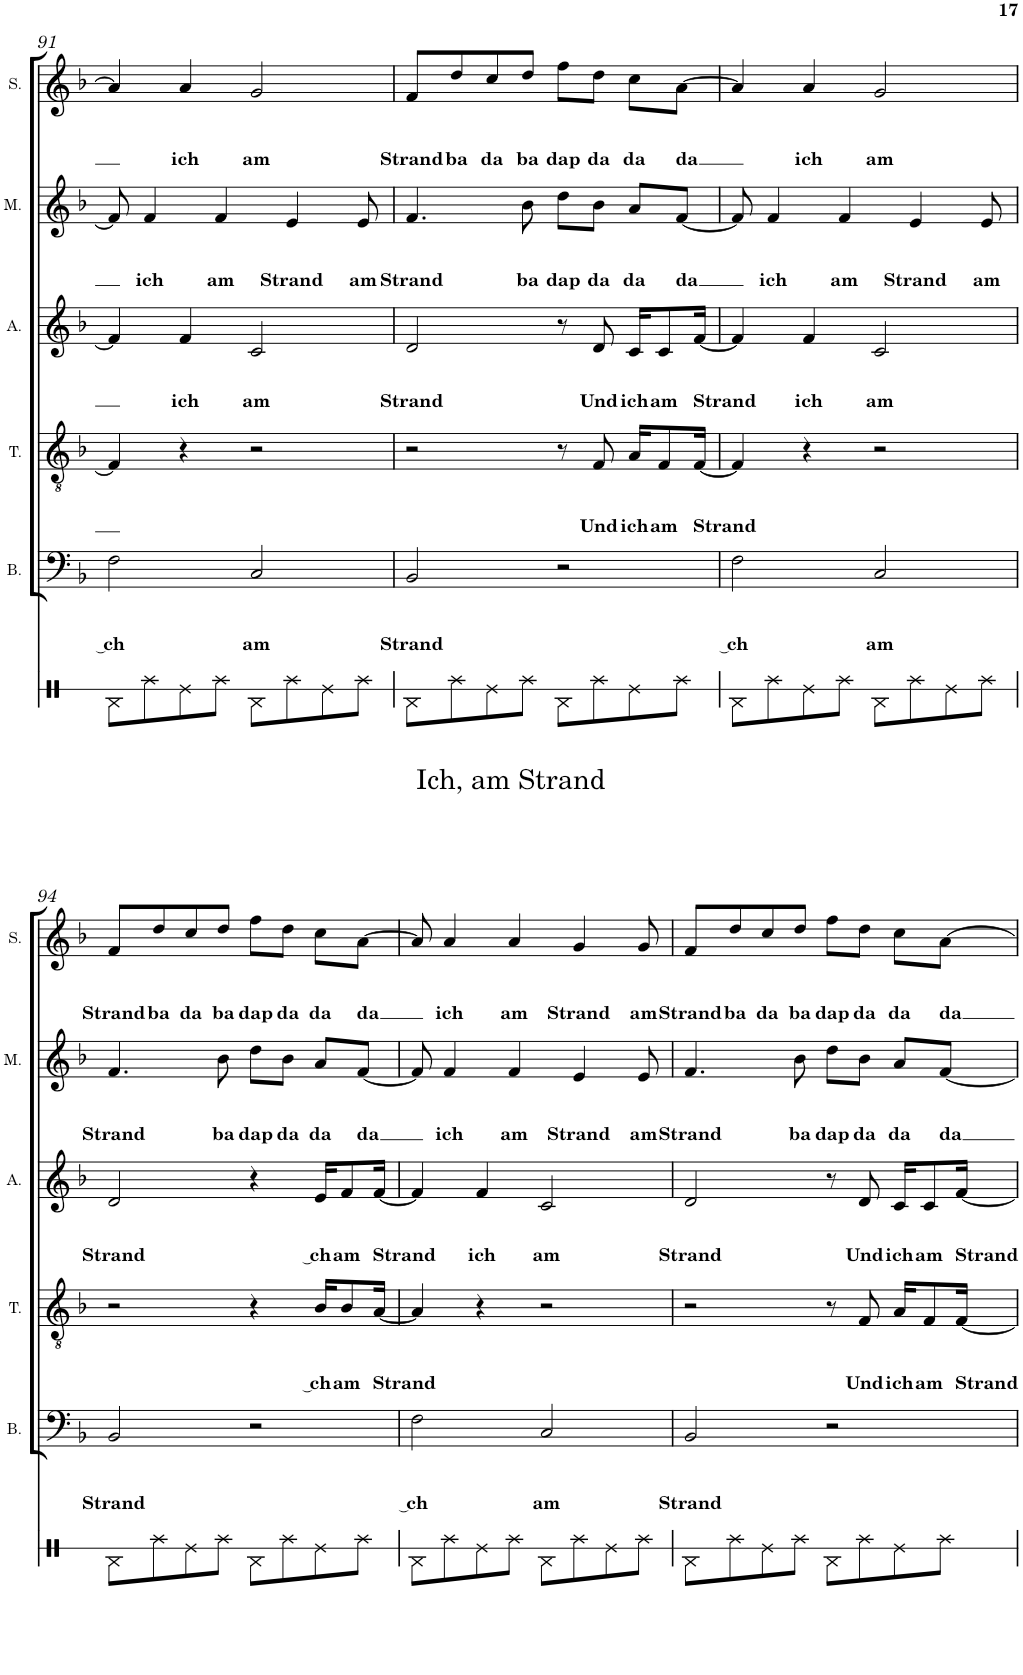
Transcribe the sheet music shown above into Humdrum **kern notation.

**kern	**kern	**text	**text	**text	**kern	**text	**text	**text	**kern	**text	**text	**text	**kern	**text	**text	**text	**kern	**text	**text	**text
*part6	*part5	*part5	*part5	*part5	*part4	*part4	*part4	*part4	*part3	*part3	*part3	*part3	*part2	*part2	*part2	*part2	*part1	*part1	*part1	*part1
*staff6	*staff5	*staff5	*staff5	*staff5	*staff4	*staff4	*staff4	*staff4	*staff3	*staff3	*staff3	*staff3	*staff2	*staff2	*staff2	*staff2	*staff1	*staff1	*staff1	*staff1
*I"Perkussion	*I"Bass	*	*	*	*I"Tenor	*	*	*	*I"Alt	*	*	*	*I"Mezzo	*	*	*	*I"Sopran	*	*	*
*	*I'B.	*	*	*	*I'T.	*	*	*	*I'A.	*	*	*	*I'M.	*	*	*	*I'S.	*	*	*
!!LO:PB:g=z
*clefX	*clefF4	*	*	*	*clefGv2	*	*	*	*clefG2	*	*	*	*clefG2	*	*	*	*clefG2	*	*	*
*k[b-]	*k[b-]	*	*	*	*k[b-]	*	*	*	*k[b-]	*	*	*	*k[b-]	*	*	*	*k[b-]	*	*	*
*d:	*d:	*	*	*	*d:	*	*	*	*d:	*	*	*	*d:	*	*	*	*d:	*	*	*
*M4/4	*M4/4	*	*	*	*M4/4	*	*	*	*M4/4	*	*	*	*M4/4	*	*	*	*M4/4	*	*	*
=91	=91	=91	=91	=91	=91	=91	=91	=91	=91	=91	=91	=91	=91	=91	=91	=91	=91	=91	=91	=91
!	!	!	!	!LO:LY:b	!	!	!	!	!	!	!	!	!	!	!	!	!	!	!	!
8RB\L	2F\	.	.	‿ ch	4F/]	.	.	.	4f/]	.	.	.	8f/]	.	.	.	4a/]	.	.	.
!	!	!	!	!	!	!	!	!	!	!	!	!	!	!	!	!LO:LY:b	!	!	!	!
8Rg\	.	.	.	.	.	.	.	.	.	.	.	.	4f/	.	.	ich	.	.	.	.
!	!	!	!	!	!	!	!	!	!	!	!	!LO:LY:b	!	!	!	!	!	!	!	!LO:LY:b
8Re\	.	.	.	.	4r	.	.	.	4f/	.	.	ich	.	.	.	.	4a/	.	.	ich
!	!	!	!	!	!	!	!	!	!	!	!	!	!	!	!	!LO:LY:b	!	!	!	!
8Rg\J	.	.	.	.	.	.	.	.	.	.	.	.	4f/	.	.	am	.	.	.	.
!	!	!	!	!LO:LY:b	!	!	!	!	!	!	!	!LO:LY:b	!	!	!	!	!	!	!	!LO:LY:b
8RB\L	2C/	.	.	am	2r	.	.	.	2c/	.	.	am	.	.	.	.	2g/	.	.	am
!	!	!	!	!	!	!	!	!	!	!	!	!	!	!	!	!LO:LY:b	!	!	!	!
8Rg\	.	.	.	.	.	.	.	.	.	.	.	.	4e/	.	.	Strand	.	.	.	.
8Re\	.	.	.	.	.	.	.	.	.	.	.	.	.	.	.	.	.	.	.	.
!	!	!	!	!	!	!	!	!	!	!	!	!	!	!	!	!LO:LY:b	!	!	!	!
8Rg\J	.	.	.	.	.	.	.	.	.	.	.	.	8e/	.	.	am	.	.	.	.
=92	=92	=92	=92	=92	=92	=92	=92	=92	=92	=92	=92	=92	=92	=92	=92	=92	=92	=92	=92	=92
!	!	!	!	!LO:LY:b	!	!	!	!	!	!	!	!LO:LY:b	!	!	!	!LO:LY:b	!	!	!	!LO:LY:b
8RB\L	2BB-/	.	.	Strand	2r	.	.	.	2d/	.	.	Strand	4.f/	.	.	Strand	8f/L	.	.	Strand
!	!	!	!	!	!	!	!	!	!	!	!	!	!	!	!	!	!	!	!	!LO:LY:b
8Rg\	.	.	.	.	.	.	.	.	.	.	.	.	.	.	.	.	8dd/	.	.	ba
!	!	!	!	!	!	!	!	!	!	!	!	!	!	!	!	!	!	!	!	!LO:LY:b
8Re\	.	.	.	.	.	.	.	.	.	.	.	.	.	.	.	.	8cc/	.	.	da
!	!	!	!	!	!	!	!	!	!	!	!	!	!	!	!	!LO:LY:b	!	!	!	!LO:LY:b
8Rg\J	.	.	.	.	.	.	.	.	.	.	.	.	8b-\	.	.	ba	8dd/J	.	.	ba
!	!	!	!	!	!	!	!	!	!	!	!	!	!	!	!	!LO:LY:b	!	!	!	!LO:LY:b
8RB\L	2r	.	.	.	8r	.	.	.	8r	.	.	.	8dd\L	.	.	dap	8ff\L	.	.	dap
!	!	!	!	!	!	!	!	!LO:LY:b	!	!	!	!LO:LY:b	!	!	!	!LO:LY:b	!	!	!	!LO:LY:b
8Rg\	.	.	.	.	8F/	.	.	Und	8d/	.	.	Und	8b-\J	.	.	da	8dd\J	.	.	da
!	!	!	!	!	!	!	!	!LO:LY:b	!	!	!	!LO:LY:b	!	!	!	!LO:LY:b	!	!	!	!LO:LY:b
8Re\	.	.	.	.	16A/KL	.	.	ich	16c/KL	.	.	ich	8a/L	.	.	da	8cc\L	.	.	da
!	!	!	!	!	!	!	!	!LO:LY:b	!	!	!	!LO:LY:b	!	!	!	!	!	!	!	!
.	.	.	.	.	8F/	.	.	am	8c/	.	.	am	.	.	.	.	.	.	.	.
!	!	!	!	!	!	!	!	!	!	!	!	!	!	!	!	!LO:LY:b	!	!	!	!LO:LY:b
8Rg\J	.	.	.	.	.	.	.	.	.	.	.	.	[8f/J	.	.	da	[8a\J	.	.	da
!	!	!	!	!	!	!	!	!LO:LY:b	!	!	!	!LO:LY:b	!	!	!	!	!	!	!	!
.	.	.	.	.	[16F/Jk	.	.	Strand	[16f/Jk	.	.	Strand	.	.	.	.	.	.	.	.
=93	=93	=93	=93	=93	=93	=93	=93	=93	=93	=93	=93	=93	=93	=93	=93	=93	=93	=93	=93	=93
!	!	!	!	!LO:LY:b	!	!	!	!	!	!	!	!	!	!	!	!	!	!	!	!
8RB\L	2F\	.	.	‿ ch	4F/]	.	.	.	4f/]	.	.	.	8f/]	.	.	.	4a/]	.	.	.
!	!	!	!	!	!	!	!	!	!	!	!	!	!	!	!	!LO:LY:b	!	!	!	!
8Rg\	.	.	.	.	.	.	.	.	.	.	.	.	4f/	.	.	ich	.	.	.	.
!	!	!	!	!	!	!	!	!	!	!	!	!LO:LY:b	!	!	!	!	!	!	!	!LO:LY:b
8Re\	.	.	.	.	4r	.	.	.	4f/	.	.	ich	.	.	.	.	4a/	.	.	ich
!	!	!	!	!	!	!	!	!	!	!	!	!	!	!	!	!LO:LY:b	!	!	!	!
8Rg\J	.	.	.	.	.	.	.	.	.	.	.	.	4f/	.	.	am	.	.	.	.
!	!	!	!	!LO:LY:b	!	!	!	!	!	!	!	!LO:LY:b	!	!	!	!	!	!	!	!LO:LY:b
8RB\L	2C/	.	.	am	2r	.	.	.	2c/	.	.	am	.	.	.	.	2g/	.	.	am
!	!	!	!	!	!	!	!	!	!	!	!	!	!	!	!	!LO:LY:b	!	!	!	!
8Rg\	.	.	.	.	.	.	.	.	.	.	.	.	4e/	.	.	Strand	.	.	.	.
8Re\	.	.	.	.	.	.	.	.	.	.	.	.	.	.	.	.	.	.	.	.
!	!	!	!	!	!	!	!	!	!	!	!	!	!	!	!	!LO:LY:b	!	!	!	!
8Rg\J	.	.	.	.	.	.	.	.	.	.	.	.	8e/	.	.	am	.	.	.	.
!!LO:LB:g=z
=94	=94	=94	=94	=94	=94	=94	=94	=94	=94	=94	=94	=94	=94	=94	=94	=94	=94	=94	=94	=94
!	!	!	!	!LO:LY:b	!	!	!	!	!	!	!	!LO:LY:b	!	!	!	!LO:LY:b	!	!	!	!LO:LY:b
8RB\L	2BB-/	.	.	Strand	2r	.	.	.	2d/	.	.	Strand	4.f/	.	.	Strand	8f/L	.	.	Strand
!	!	!	!	!	!	!	!	!	!	!	!	!	!	!	!	!	!	!	!	!LO:LY:b
8Rg\	.	.	.	.	.	.	.	.	.	.	.	.	.	.	.	.	8dd/	.	.	ba
!	!	!	!	!	!	!	!	!	!	!	!	!	!	!	!	!	!	!	!	!LO:LY:b
8Re\	.	.	.	.	.	.	.	.	.	.	.	.	.	.	.	.	8cc/	.	.	da
!	!	!	!	!	!	!	!	!	!	!	!	!	!	!	!	!LO:LY:b	!	!	!	!LO:LY:b
8Rg\J	.	.	.	.	.	.	.	.	.	.	.	.	8b-\	.	.	ba	8dd/J	.	.	ba
!	!	!	!	!	!	!	!	!	!	!	!	!	!	!	!	!LO:LY:b	!	!	!	!LO:LY:b
8RB\L	2r	.	.	.	4r	.	.	.	4r	.	.	.	8dd\L	.	.	dap	8ff\L	.	.	dap
!	!	!	!	!	!	!	!	!	!	!	!	!	!	!	!	!LO:LY:b	!	!	!	!LO:LY:b
8Rg\	.	.	.	.	.	.	.	.	.	.	.	.	8b-\J	.	.	da	8dd\J	.	.	da
!	!	!	!	!	!	!	!	!LO:LY:b	!	!	!	!LO:LY:b	!	!	!	!LO:LY:b	!	!	!	!LO:LY:b
8Re\	.	.	.	.	16B-/KL	.	.	‿ ch	16e/KL	.	.	‿ ch	8a/L	.	.	da	8cc\L	.	.	da
!	!	!	!	!	!	!	!	!LO:LY:b	!	!	!	!LO:LY:b	!	!	!	!	!	!	!	!
.	.	.	.	.	8B-/	.	.	am	8f/	.	.	am	.	.	.	.	.	.	.	.
!	!	!	!	!	!	!	!	!	!	!	!	!	!	!	!	!LO:LY:b	!	!	!	!LO:LY:b
8Rg\J	.	.	.	.	.	.	.	.	.	.	.	.	[8f/J	.	.	da	[8a\J	.	.	da
!	!	!	!	!	!	!	!	!LO:LY:b	!	!	!	!LO:LY:b	!	!	!	!	!	!	!	!
.	.	.	.	.	[16A/Jk	.	.	Strand	[16f/Jk	.	.	Strand	.	.	.	.	.	.	.	.
=95	=95	=95	=95	=95	=95	=95	=95	=95	=95	=95	=95	=95	=95	=95	=95	=95	=95	=95	=95	=95
!	!	!	!	!LO:LY:b	!	!	!	!	!	!	!	!	!	!	!	!	!	!	!	!
8RB\L	2F\	.	.	‿ ch	4A/]	.	.	.	4f/]	.	.	.	8f/]	.	.	.	8a/]	.	.	.
!	!	!	!	!	!	!	!	!	!	!	!	!	!	!	!	!LO:LY:b	!	!	!	!LO:LY:b
8Rg\	.	.	.	.	.	.	.	.	.	.	.	.	4f/	.	.	ich	4a/	.	.	ich
!	!	!	!	!	!	!	!	!	!	!	!	!LO:LY:b	!	!	!	!	!	!	!	!
8Re\	.	.	.	.	4r	.	.	.	4f/	.	.	ich	.	.	.	.	.	.	.	.
!	!	!	!	!	!	!	!	!	!	!	!	!	!	!	!	!LO:LY:b	!	!	!	!LO:LY:b
8Rg\J	.	.	.	.	.	.	.	.	.	.	.	.	4f/	.	.	am	4a/	.	.	am
!	!	!	!	!LO:LY:b	!	!	!	!	!	!	!	!LO:LY:b	!	!	!	!	!	!	!	!
8RB\L	2C/	.	.	am	2r	.	.	.	2c/	.	.	am	.	.	.	.	.	.	.	.
!	!	!	!	!	!	!	!	!	!	!	!	!	!	!	!	!LO:LY:b	!	!	!	!LO:LY:b
8Rg\	.	.	.	.	.	.	.	.	.	.	.	.	4e/	.	.	Strand	4g/	.	.	Strand
8Re\	.	.	.	.	.	.	.	.	.	.	.	.	.	.	.	.	.	.	.	.
!	!	!	!	!	!	!	!	!	!	!	!	!	!	!	!	!LO:LY:b	!	!	!	!LO:LY:b
8Rg\J	.	.	.	.	.	.	.	.	.	.	.	.	8e/	.	.	am	8g/	.	.	am
=96	=96	=96	=96	=96	=96	=96	=96	=96	=96	=96	=96	=96	=96	=96	=96	=96	=96	=96	=96	=96
!	!	!	!	!LO:LY:b	!	!	!	!	!	!	!	!LO:LY:b	!	!	!	!LO:LY:b	!	!	!	!LO:LY:b
8RB\L	2BB-/	.	.	Strand	2r	.	.	.	2d/	.	.	Strand	4.f/	.	.	Strand	8f/L	.	.	Strand
!	!	!	!	!	!	!	!	!	!	!	!	!	!	!	!	!	!	!	!	!LO:LY:b
8Rg\	.	.	.	.	.	.	.	.	.	.	.	.	.	.	.	.	8dd/	.	.	ba
!	!	!	!	!	!	!	!	!	!	!	!	!	!	!	!	!	!	!	!	!LO:LY:b
8Re\	.	.	.	.	.	.	.	.	.	.	.	.	.	.	.	.	8cc/	.	.	da
!	!	!	!	!	!	!	!	!	!	!	!	!	!	!	!	!LO:LY:b	!	!	!	!LO:LY:b
8Rg\J	.	.	.	.	.	.	.	.	.	.	.	.	8b-\	.	.	ba	8dd/J	.	.	ba
!	!	!	!	!	!	!	!	!	!	!	!	!	!	!	!	!LO:LY:b	!	!	!	!LO:LY:b
8RB\L	2r	.	.	.	8r	.	.	.	8r	.	.	.	8dd\L	.	.	dap	8ff\L	.	.	dap
!	!	!	!	!	!	!	!	!LO:LY:b	!	!	!	!LO:LY:b	!	!	!	!LO:LY:b	!	!	!	!LO:LY:b
8Rg\	.	.	.	.	8F/	.	.	Und	8d/	.	.	Und	8b-\J	.	.	da	8dd\J	.	.	da
!	!	!	!	!	!	!	!	!LO:LY:b	!	!	!	!LO:LY:b	!	!	!	!LO:LY:b	!	!	!	!LO:LY:b
8Re\	.	.	.	.	16A/KL	.	.	ich	16c/KL	.	.	ich	8a/L	.	.	da	8cc\L	.	.	da
!	!	!	!	!	!	!	!	!LO:LY:b	!	!	!	!LO:LY:b	!	!	!	!	!	!	!	!
.	.	.	.	.	8F/	.	.	am	8c/	.	.	am	.	.	.	.	.	.	.	.
!	!	!	!	!	!	!	!	!	!	!	!	!	!	!	!	!LO:LY:b	!	!	!	!LO:LY:b
8Rg\J	.	.	.	.	.	.	.	.	.	.	.	.	[8f/J	.	.	da	[8a\J	.	.	da
!	!	!	!	!	!	!	!	!LO:LY:b	!	!	!	!LO:LY:b	!	!	!	!	!	!	!	!
.	.	.	.	.	[16F/Jk	.	.	Strand	[16f/Jk	.	.	Strand	.	.	.	.	.	.	.	.
=	=	=	=	=	=	=	=	=	=	=	=	=	=	=	=	=	=	=	=	=
*-	*-	*-	*-	*-	*-	*-	*-	*-	*-	*-	*-	*-	*-	*-	*-	*-	*-	*-	*-	*-
